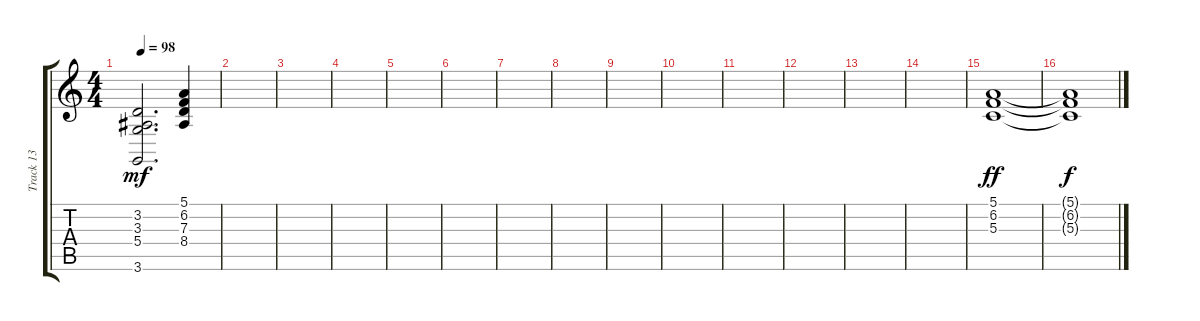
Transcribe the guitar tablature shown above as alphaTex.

\track ("Track 13" "Track 13") {instrument fx7echoes}
\staff {score tabs}
\tuning (E4 B3 G3 D3 A2 E2) {hide}
\ts (4 4)
\tempo 98
\clef g2
\ks c
(3.2 3.3 5.4 3.6).2{d dy mf} (5.1 6.2 7.3 8.4).4 |
|
|
|
|
|
|
|
|
|
|
|
|
|
(5.1 6.2 5.3).1{dy ff} |
(5.1{t} 6.2{t} 5.3{t}).1{dy f}
